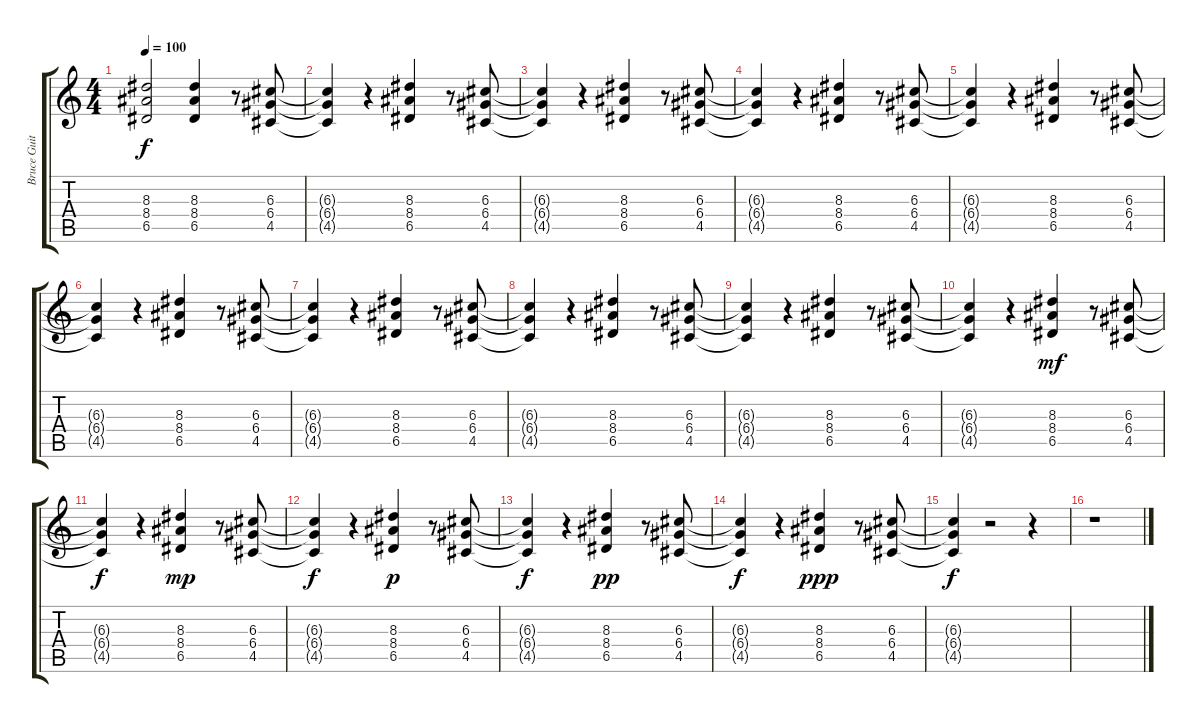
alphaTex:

\track ("Bruce Guitar" "Bruce Guit") {instrument distortionguitar}
\staff {score tabs}
\tuning (E4 B3 G3 D3 A2 E2) {hide}
\ts (4 4)
\tempo 100
\clef g2
\ks c
(8.3{t} 8.4{t} 6.5{t}).2{dy f} (8.3 8.4 6.5).4 r.8 (6.3 6.4 4.5).8 |
(6.3{t} 6.4{t} 4.5{t}).4 r.4 (8.3 8.4 6.5).4 r.8 (6.3 6.4 4.5).8 |
(6.3{t} 6.4{t} 4.5{t}).4 r.4 (8.3 8.4 6.5).4 r.8 (6.3 6.4 4.5).8 |
(6.3{t} 6.4{t} 4.5{t}).4 r.4 (8.3 8.4 6.5).4 r.8 (6.3 6.4 4.5).8 |
(6.3{t} 6.4{t} 4.5{t}).4 r.4 (8.3 8.4 6.5).4 r.8 (6.3 6.4 4.5).8 |
(6.3{t} 6.4{t} 4.5{t}).4 r.4 (8.3 8.4 6.5).4 r.8 (6.3 6.4 4.5).8 |
(6.3{t} 6.4{t} 4.5{t}).4 r.4 (8.3 8.4 6.5).4 r.8 (6.3 6.4 4.5).8 |
(6.3{t} 6.4{t} 4.5{t}).4 r.4 (8.3 8.4 6.5).4 r.8 (6.3 6.4 4.5).8 |
(6.3{t} 6.4{t} 4.5{t}).4 r.4 (8.3 8.4 6.5).4 r.8 (6.3 6.4 4.5).8 |
(6.3{t} 6.4{t} 4.5{t}).4 r.4 (8.3 8.4 6.5).4{dy mf} r.8 (6.3 6.4 4.5).8 |
(6.3{t} 6.4{t} 4.5{t}).4{dy f} r.4 (8.3 8.4 6.5).4{dy mp} r.8 (6.3 6.4 4.5).8 |
(6.3{t} 6.4{t} 4.5{t}).4{dy f} r.4 (8.3 8.4 6.5).4{dy p} r.8 (6.3 6.4 4.5).8 |
(6.3{t} 6.4{t} 4.5{t}).4{dy f} r.4 (8.3 8.4 6.5).4{dy pp} r.8 (6.3 6.4 4.5).8 |
(6.3{t} 6.4{t} 4.5{t}).4{dy f} r.4 (8.3 8.4 6.5).4{dy ppp} r.8 (6.3 6.4 4.5).8 |
(6.3{t} 6.4{t} 4.5{t}).4{dy f} r.2 r.4 |
r.1
